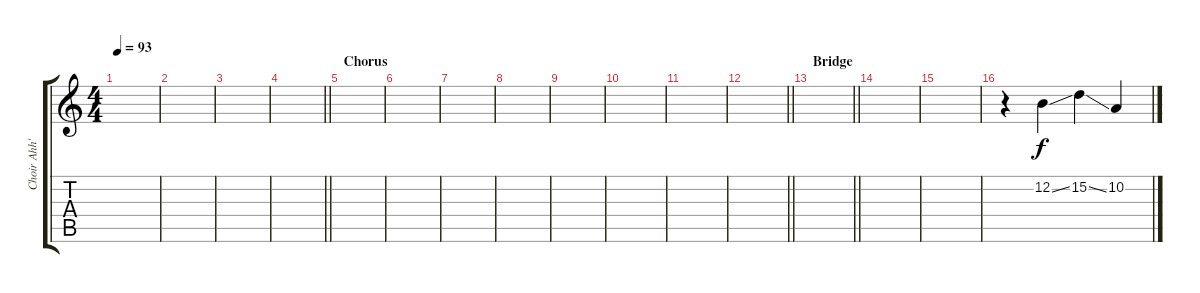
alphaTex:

\track ("Choir Ahh's" "Choir Ahh'") {instrument piccolo}
\staff {score tabs}
\tuning (E4 B3 G3 D3 A2 E2) {hide}
\ts (4 4)
\tempo 93
\clef g2
\ks c
|
|
|
\barLineRight lightlight
|
\section ("" "Chorus")
|
|
|
|
|
|
|
\barLineRight lightlight
|
\section ("" "Bridge")
\barLineRight lightlight
|
|
|
r.4 12.2{ss}.4 15.2{ss}.4 10.2.4
